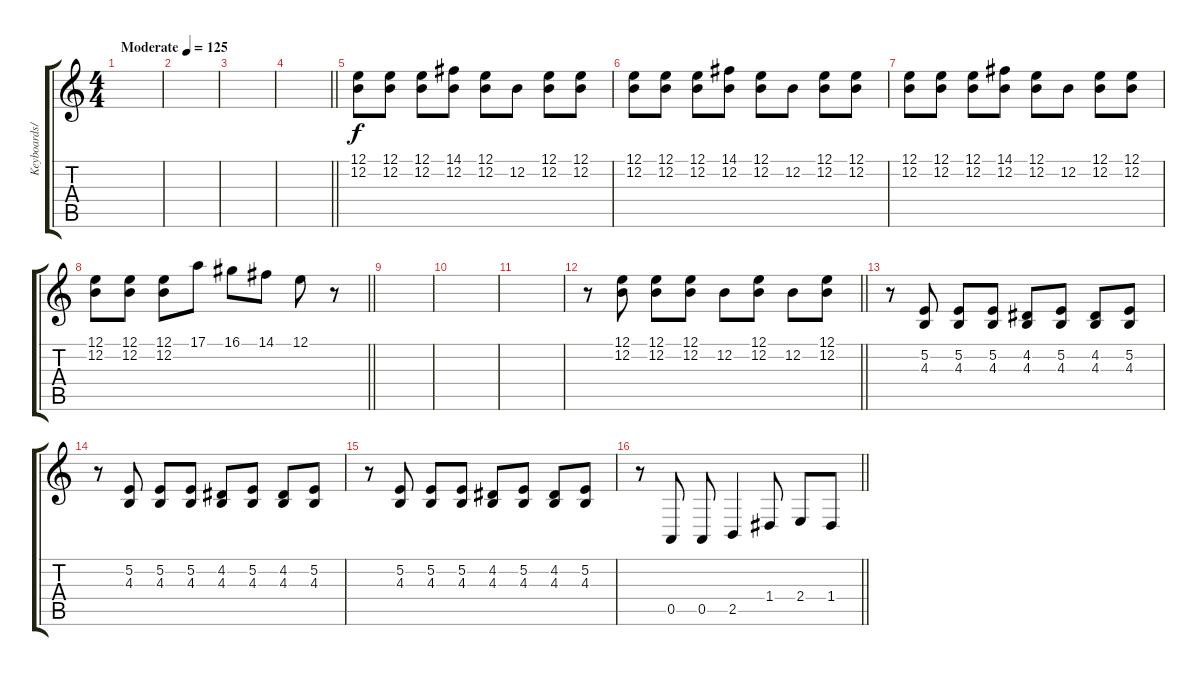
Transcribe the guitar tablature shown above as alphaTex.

\track ("Keyboards/Synth" "Keyboards/") {instrument lead2sawtooth}
\staff {score tabs}
\tuning (E4 B3 G3 D3 A2 E2) {hide}
\ts (4 4)
\tempo (125 "Moderate")
\clef g2
\ks c
|
|
|
\barLineRight lightlight
|
(12.1 12.2).8 (12.1 12.2).8 (12.1 12.2).8 (14.1 12.2).8 (12.1 12.2).8 12.2.8 (12.1 12.2).8 (12.1 12.2).8 |
(12.1 12.2).8 (12.1 12.2).8 (12.1 12.2).8 (14.1 12.2).8 (12.1 12.2).8 12.2.8 (12.1 12.2).8 (12.1 12.2).8 |
(12.1 12.2).8 (12.1 12.2).8 (12.1 12.2).8 (14.1 12.2).8 (12.1 12.2).8 12.2.8 (12.1 12.2).8 (12.1 12.2).8 |
\barLineRight lightlight
(12.1 12.2).8 (12.1 12.2).8 (12.1 12.2).8 17.1.8 16.1.8 14.1.8 12.1.8 r.8 |
|
|
|
\barLineRight lightlight
r.8 (12.1 12.2).8 (12.1 12.2).8 (12.1 12.2).8 12.2.8 (12.1 12.2).8 12.2.8 (12.1 12.2).8 |
r.8 (5.2 4.3).8 (5.2 4.3).8 (5.2 4.3).8 (4.2 4.3).8 (5.2 4.3).8 (4.2 4.3).8 (5.2 4.3).8 |
r.8 (5.2 4.3).8 (5.2 4.3).8 (5.2 4.3).8 (4.2 4.3).8 (5.2 4.3).8 (4.2 4.3).8 (5.2 4.3).8 |
r.8 (5.2 4.3).8 (5.2 4.3).8 (5.2 4.3).8 (4.2 4.3).8 (5.2 4.3).8 (4.2 4.3).8 (5.2 4.3).8 |
\barLineRight lightlight
r.8 0.5.8 0.5.8 2.5.4 1.4.8 2.4.8 1.4.8
